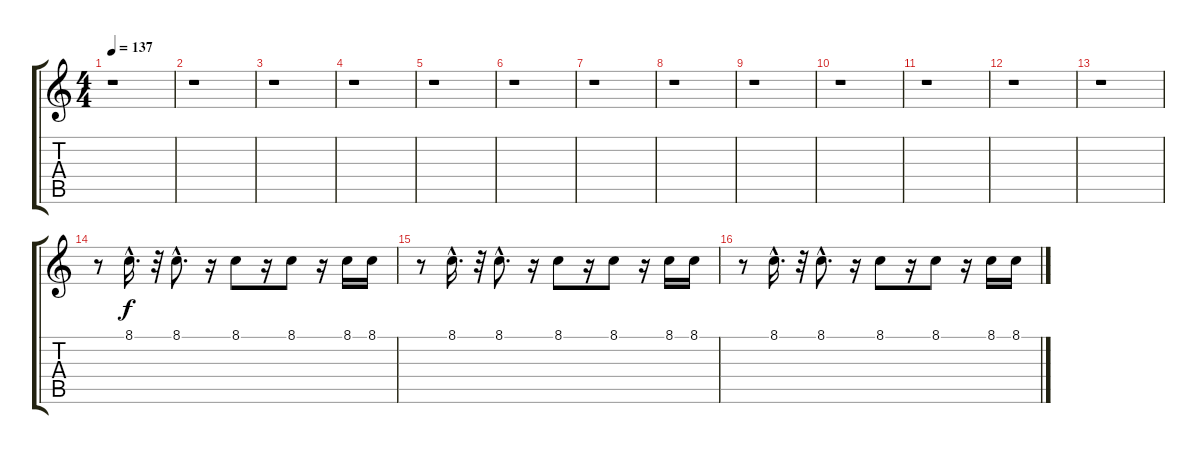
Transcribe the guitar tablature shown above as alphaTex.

\track "" {instrument synthdrum}
\staff {score tabs}
\tuning (E4 B3 G3 D3 A2 E2) {hide}
\ts (4 4)
\tempo 137
\clef g2
\ks c
r.1{dy f instrument synthdrum} |
r.1 |
r.1 |
r.1 |
r.1 |
r.1 |
r.1 |
r.1 |
r.1 |
r.1 |
r.1 |
r.1 |
r.1 |
r.8 8.1{hac}.16{d} r.32 8.1{hac}.8{d} r.16 8.1.8 r.16 8.1.8 r.16 8.1.16 8.1.16 |
r.8 8.1{hac}.16{d} r.32 8.1{hac}.8{d} r.16 8.1.8 r.16 8.1.8 r.16 8.1.16 8.1.16 |
r.8 8.1{hac}.16{d} r.32 8.1{hac}.8{d} r.16 8.1.8 r.16 8.1.8 r.16 8.1.16 8.1.16
